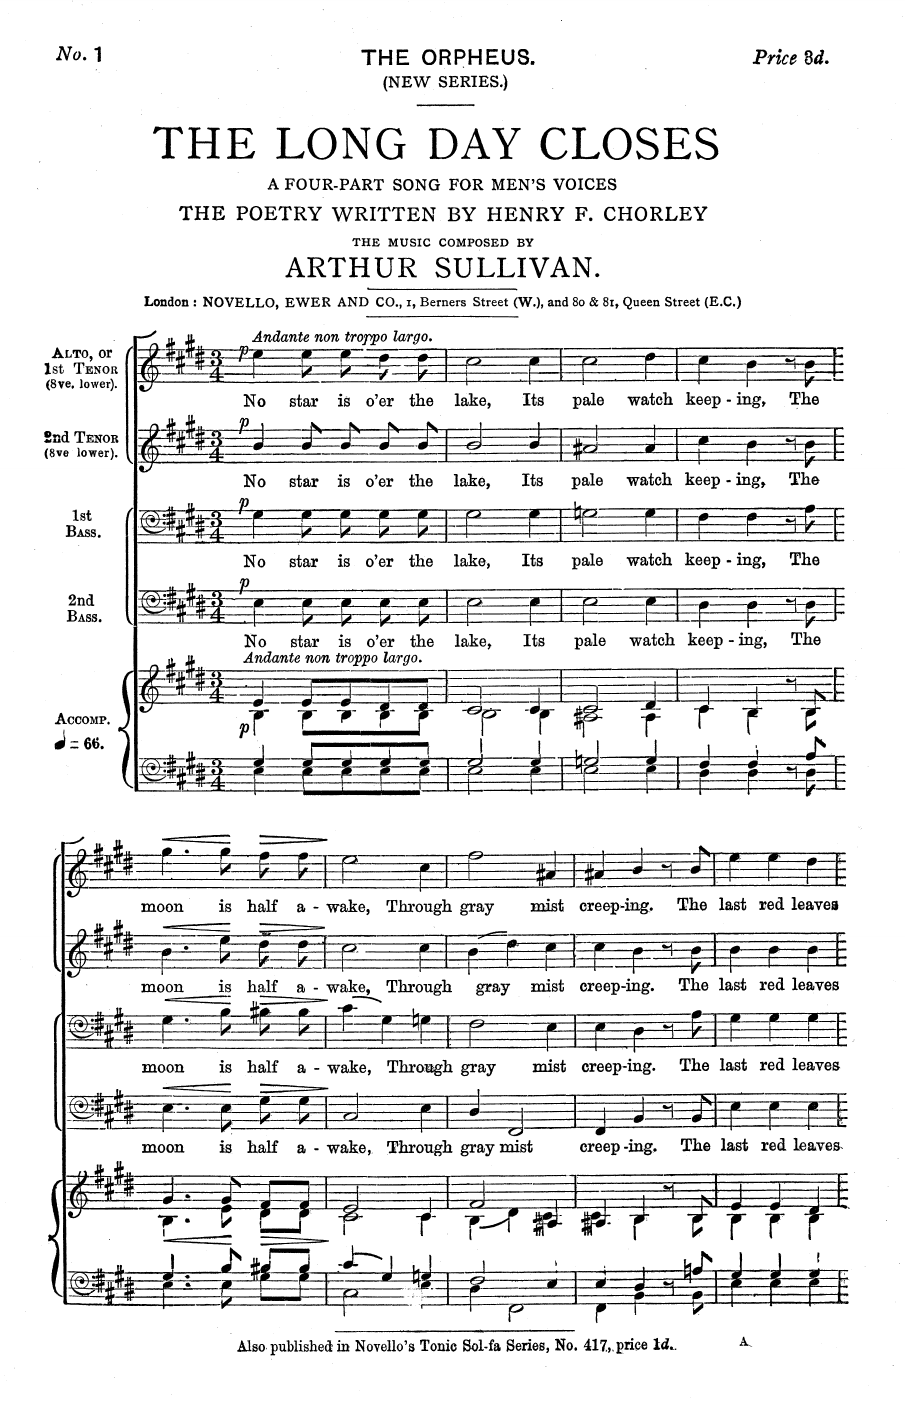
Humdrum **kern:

**kern	**kern	**dynam	**kern	**text	**dynam	**kern	**text	**dynam	**kern	**text	**dynam	**kern	**text	**dynam
*part5	*part5	*part5	*part4	*part4	*part4	*part3	*part3	*part3	*part2	*part2	*part2	*part1	*part1	*part1
*staff6	*staff5	*staff5/6	*staff4	*staff4	*staff4	*staff3	*staff3	*staff3	*staff2	*staff2	*staff2	*staff1	*staff1	*staff1
*I"Piano	*	*	*I"2nd Bass	*	*	*I"1st Bass	*	*	*I"2nd Tenor	*	*	*I"Alto (or 1st Tenor)	*	*
*I'Pno	*	*	*	*	*	*	*	*	*	*	*	*	*	*
*clefF4	*clefG2	*	*clefF4	*	*	*clefF4	*	*	*clefGv2	*	*	*clefG2	*	*
*k[f#c#g#d#]	*k[f#c#g#d#]	*	*k[f#c#g#d#]	*	*	*k[f#c#g#d#]	*	*	*k[f#c#g#d#]	*	*	*k[f#c#g#d#]	*	*
*M3/4	*M3/4	*	*M3/4	*	*	*M3/4	*	*	*M3/4	*	*	*M3/4	*	*
*MM66	*MM66	*	*MM66	*	*	*MM66	*	*	*MM66	*	*	*MM66	*	*
=1	=1	=1	=1	=1	=1	=1	=1	=1	=1	=1	=1	=1	=1	=1
*^	*^	*	*	*	*	*	*	*	*	*	*	*	*	*
!	!	!	!	!	!	!	!	!	!	!	!	!	!	!LO:TX:a:B:t=Andante non troppo largo	!	!
!	!	!LO:TX:a:B:t=Andante non troppo largo	!	!	!	!	!	!	!	!	!	!	!	!	!	!
!	!	!	!	!LO:DY:b	!	!	!LO:DY:a	!	!	!LO:DY:a	!	!	!LO:DY:a	!	!	!LO:DY:a
4G#/	4E\	4e/	4B\	p	4E\	No	p	4G#\	No	p	4B/	No	p	4ee\	No	p
8G#/L	8E\L	8e/L	8B\L	.	8E\L	star	.	8G#\L	star	.	8B/L	star	.	8ee\L	star	.
8G#/	8E\	8e/	8B\	.	8E\J	is	.	8G#\J	is	.	8B/J	is	.	8ee\J	is	.
8G#/	8E\	8d#/	8B\	.	8E\L	o'er	.	8G#\L	o'er	.	8B/L	o'er	.	8dd#\L	o'er	.
8G#/J	8E\J	8d#/J	8B\J	.	8E\J	the	.	8G#\J	the	.	8B/J	the	.	8dd#\J	the	.
=2	=2	=2	=2	=2	=2	=2	=2	=2	=2	=2	=2	=2	=2	=2	=2	=2
2G#/	2E\	2c#/	2B\	.	2E\	lake,	.	2G#\	lake,	.	2B/	lake,	.	2cc#\	lake,	.
4G#/	4E\	4c#/	4B\	.	4E\	Its	.	4G#\	Its	.	4B/	Its	.	4cc#\	Its	.
=3	=3	=3	=3	=3	=3	=3	=3	=3	=3	=3	=3	=3	=3	=3	=3	=3
2Gn/	2E\	2c#/	2A#X\	.	2E\	pale	.	2Gn\	pale	.	2A#X/	pale	.	2cc#\	pale	.
4G/	4E\	4d#/	4A#\	.	4E\	watch	.	4G\	watch	.	4A#/	watch	.	4dd#\	watch	.
=4	=4	=4	=4	=4	=4	=4	=4	=4	=4	=4	=4	=4	=4	=4	=4	=4
4F#/	4D#\	4c#/	4c#\	.	4D#\	keep-	.	4F#\	keep-	.	4c#\	keep-	.	4cc#\	keep-	.
4F#/	4D#\	4B/	4B\	.	4D#\	-ing,	.	4F#\	-ing,	.	4B\	-ing,	.	4b\	-ing,	.
8r	8ryy	8r	8ryy	.	8r	.	.	8r	.	.	8r	.	.	8r	.	.
8A/	8D#\	8B/	8B\	.	8D#\	The	.	8A\	The	.	8B\	The	.	8b\	The	.
=5	=5	=5	=5	=5	=5	=5	=5	=5	=5	=5	=5	=5	=5	=5	=5	=5
!	!	!	!	!LO:HP:b	!	!	!LO:HP:b	!	!	!LO:HP:b	!	!	!LO:HP:b	!	!	!LO:HP:b
4.G#/	4.E\	4.g#/	4.B\	<	4.E\	moon	<	4.G#\	moon	<	4.B\	moon	<	4.gg#\	moon	<
8B/	8E\	8g#/	8e\	.	8E\	is	.	8B\	is	.	8e\	is	.	8gg#\	is	.
!	!	!	!	!LO:HP:n=1:b	!	!	!LO:HP:n=1:b	!	!	!LO:HP:n=1:b	!	!	!LO:HP:n=1:b	!	!	!LO:HP:n=1:b
8B#X/L	8G#\L	8f#/L	8d#\L	[ >	8G#\L	half	[ >	8B#X\L	half	[ >	8d#\L	half	[ >	8ff#\L	half	[ >
8B#/J	8G#\J	8f#/J	8d#\J	.	8G#\J	a-	.	8B#\J	a-	.	8d#\J	a-	.	8ff#\J	a-	.
*v	*v	*	*	*	*	*	*	*	*	*	*	*	*	*	*	*
*	*v	*v	*	*	*	*	*	*	*	*	*	*	*	*	*
.	.	]	.	.	]	.	.	]	.	.	]	.	.	]
=6	=6	=6	=6	=6	=6	=6	=6	=6	=6	=6	=6	=6	=6	=6
*^	*^	*	*	*	*	*	*	*	*	*	*	*	*	*
4c#/	2C#\	2e/	2c#\	.	2C#/	-wake,	.	(4c#\	-wake,	.	2c#\	-wake,	.	2ee\	-wake,	.
4G#/	.	.	.	.	.	.	.	4G#\)	.	.	.	.	.	.	.	.
4Gn/	4E\	4c#/	4c#\	.	4E\	Through	.	4Gn\	Through	.	4c#\	Through	.	4cc#\	Through	.
=7	=7	=7	=7	=7	=7	=7	=7	=7	=7	=7	=7	=7	=7	=7	=7	=7
2F#/	4D#\	2f#/	(4B\	.	4D#/	gray	.	2F#\	gray	.	(4B\	gray	.	2ff#\	gray	.
.	2FF#\	.	4d#\)	.	2FF#/	mist	.	.	.	.	4d#\)	.	.	.	.	.
4E/	.	4A#X/	4c#\	.	.	.	.	4E\	mist	.	4c#\	mist	.	4a#X/	mist	.
=8	=8	=8	=8	=8	=8	=8	=8	=8	=8	=8	=8	=8	=8	=8	=8	=8
4E/	4FF#\	4A#X/	4c#\	.	4FF#/	creep-	.	4E\	creep-	.	4c#\	creep-	.	4a#X/	creep-	.
4D#/	4BB\	4B/	4B\	.	4BB/	-ing,	.	4D#\	-ing,	.	4B\	-ing,	.	4b/	-ing,	.
8r	8ryy	8r	8ryy	.	8r	.	.	8r	.	.	8r	.	.	8r	.	.
8An/	8BB\	8B/	8B\	.	8BB/	The	.	8A\	The	.	8B\	The	.	8b/	The	.
=9	=9	=9	=9	=9	=9	=9	=9	=9	=9	=9	=9	=9	=9	=9	=9	=9
4G#/	4E\	4e/	4B\	.	4E\	last	.	4G#\	last	.	4B\	last	.	4ee\	last	.
4G#/	4E\	4e/	4B\	.	4E\	red	.	4G#\	red	.	4B\	red	.	4ee\	red	.
4G#/	4E\	4d#/	4B\	.	4E\	leaves	.	4G#\	leaves	.	4B\	leaves	.	4dd#\	leaves	.
*v	*v	*	*	*	*	*	*	*	*	*	*	*	*	*	*	*
*	*v	*v	*	*	*	*	*	*	*	*	*	*	*	*	*
=	=	=	=	=	=	=	=	=	=	=	=	=	=	=
*-	*-	*-	*-	*-	*-	*-	*-	*-	*-	*-	*-	*-	*-	*-
